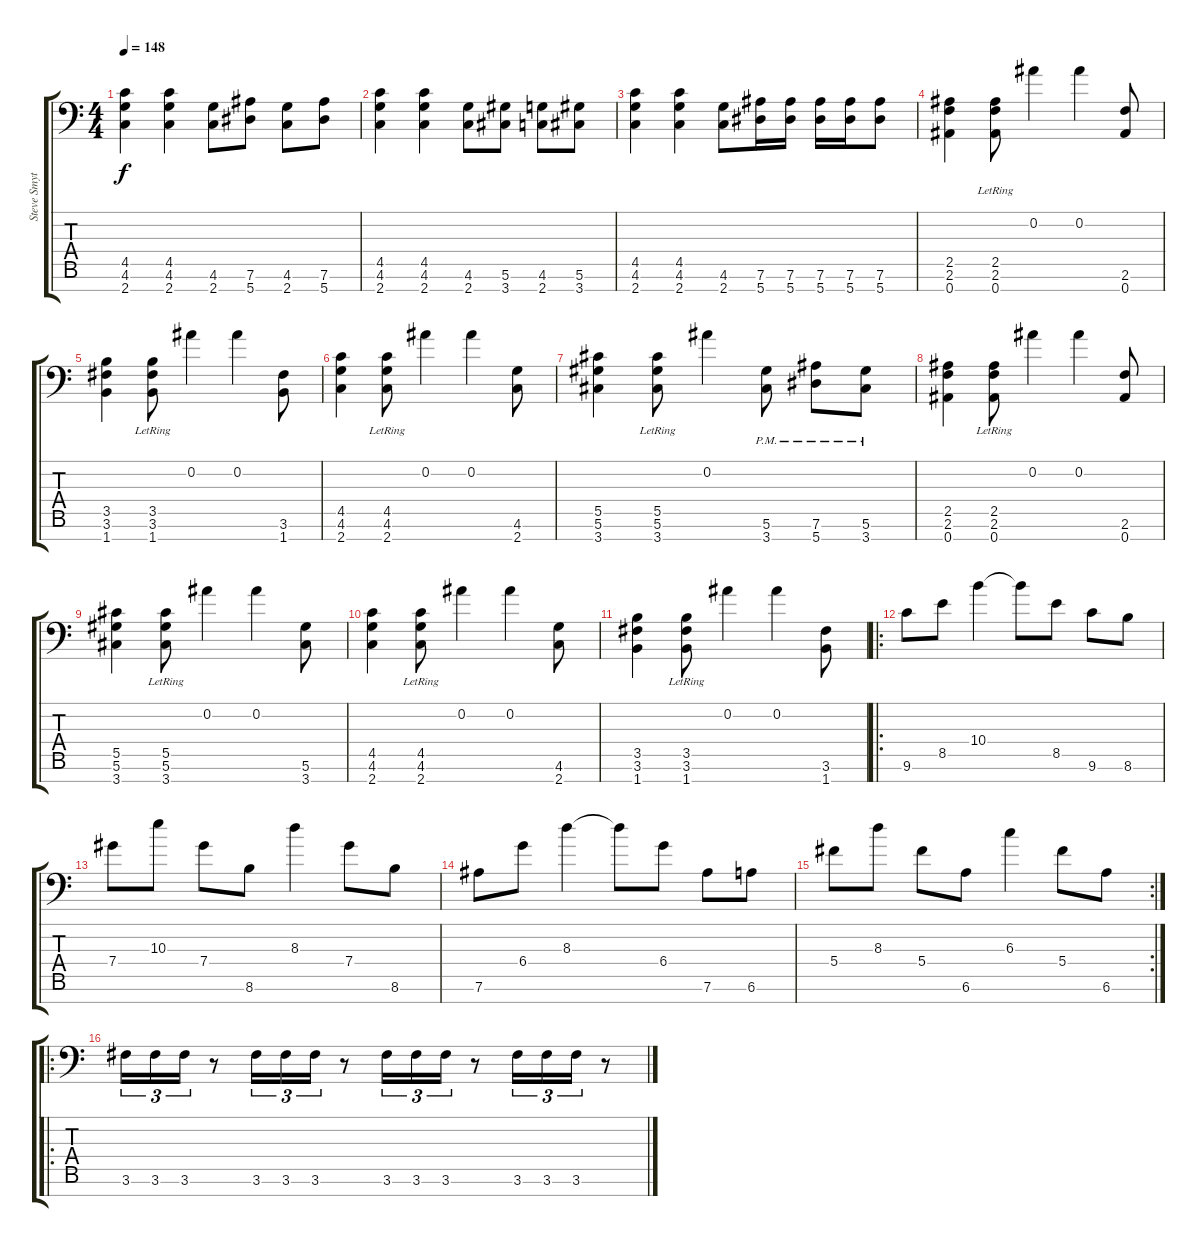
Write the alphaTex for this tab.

\track ("Steve Smyth" "Steve Smyt") {instrument distortionguitar}
\staff {score tabs}
\tuning (Eb4 Bb3 Gb3 Db3 Ab2 Eb2 Bb1) {hide}
\ts (4 4)
\tempo 148
\clef f4
\ks c
(4.5 4.6 2.7).4{dy f} (4.5 4.6 2.7).4 (4.6 2.7).8 (7.6 5.7).8 (4.6 2.7).8 (7.6 5.7).8 |
(4.5 4.6 2.7).4 (4.5 4.6 2.7).4 (4.6 2.7).8 (5.6 3.7).8 (4.6 2.7).8 (5.6 3.7).8 |
(4.5 4.6 2.7).4 (4.5 4.6 2.7).4 (4.6 2.7).8 (7.6 5.7).16 (7.6 5.7).16 (7.6 5.7).16 (7.6 5.7).16 (7.6 5.7).8 |
(2.5 2.6 0.7).4 (2.5{lr} 2.6{lr} 0.7{lr}).8 0.2.4 0.2.4 (2.6 0.7).8 |
(3.5 3.6 1.7).4 (3.5{lr} 3.6{lr} 1.7{lr}).8 0.2.4 0.2.4 (3.6 1.7).8 |
(4.5 4.6 2.7).4 (4.5{lr} 4.6{lr} 2.7{lr}).8 0.2.4 0.2.4 (4.6 2.7).8 |
(5.5 5.6 3.7).4 (5.5{lr} 5.6{lr} 3.7{lr}).8 0.2.4 (5.6{pm} 3.7{pm}).8 (7.6{pm} 5.7{pm}).8 (5.6{pm} 3.7{pm}).8 |
(2.5 2.6 0.7).4 (2.5{lr} 2.6{lr} 0.7{lr}).8 0.2.4 0.2.4 (2.6 0.7).8 |
(5.5 5.6 3.7).4 (5.5{lr} 5.6{lr} 3.7{lr}).8 0.2.4 0.2.4 (5.6 3.7).8 |
(4.5 4.6 2.7).4 (4.5{lr} 4.6{lr} 2.7{lr}).8 0.2.4 0.2.4 (4.6 2.7).8 |
(3.5 3.6 1.7).4 (3.5{lr} 3.6{lr} 1.7{lr}).8 0.2.4 0.2.4 (3.6 1.7).8 |
\ro
9.6.8 8.5.8 10.4.4 10.4{t}.8 8.5.8 9.6.8 8.6.8 |
7.4.8 10.3.8 7.4.8 8.6.8 8.3.4 7.4.8 8.6.8 |
7.6.8 6.4.8 8.3.4 8.3{t}.8 6.4.8 7.6.8 6.6.8 |
\rc 2
5.4.8 8.3.8 5.4.8 6.6.8 6.3.4 5.4.8 6.6.8 |
\ro
3.6.16{tu (3 2)} 3.6.16{tu (3 2)} 3.6.16{tu (3 2)} r.8 3.6.16{tu (3 2)} 3.6.16{tu (3 2)} 3.6.16{tu (3 2)} r.8 3.6.16{tu (3 2)} 3.6.16{tu (3 2)} 3.6.16{tu (3 2)} r.8 3.6.16{tu (3 2)} 3.6.16{tu (3 2)} 3.6.16{tu (3 2)} r.8
